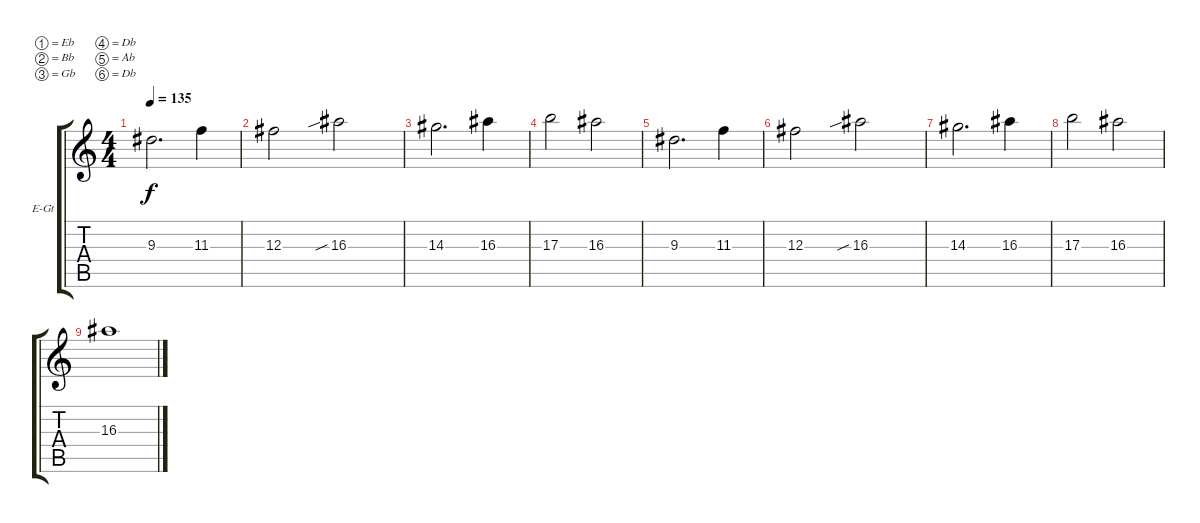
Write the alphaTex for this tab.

\bracketExtendMode groupsimilarinstruments
\firstSystemTrackNameOrientation horizontal
\otherSystemsTrackNameOrientation horizontal
\track ("Electric Guitar" "E-Gt") {instrument distortionguitar}
\staff {score tabs}
\tuning (Eb4 Bb3 Gb3 Db3 Ab2 Db2)
\ts (4 4)
\tempo 135
\clef g2
\scale
0.333333
\ks c
9.3.2{d dy f} 11.3.4 |
\scale
0.333333 12.3.2 16.3{sib}.2 |
\scale
0.333333 14.3.2{d} 16.3.4 |
\scale
0.333333 17.3.2 16.3.2 |
\scale
0.333333 9.3.2{d} 11.3.4 |
\scale
0.333333 12.3.2 16.3{sib}.2 |
\scale
0.333333 14.3.2{d} 16.3.4 |
\scale
0.333333 17.3.2 16.3.2 |
\scale
0.333333 16.3.1 |
\scale
0.333333 |
\scale
0.333333 |
\scale
0.333333 |
\scale
0.333333 |
\scale
0.333333 |
\scale
0.333333 |
\scale
0.333333
